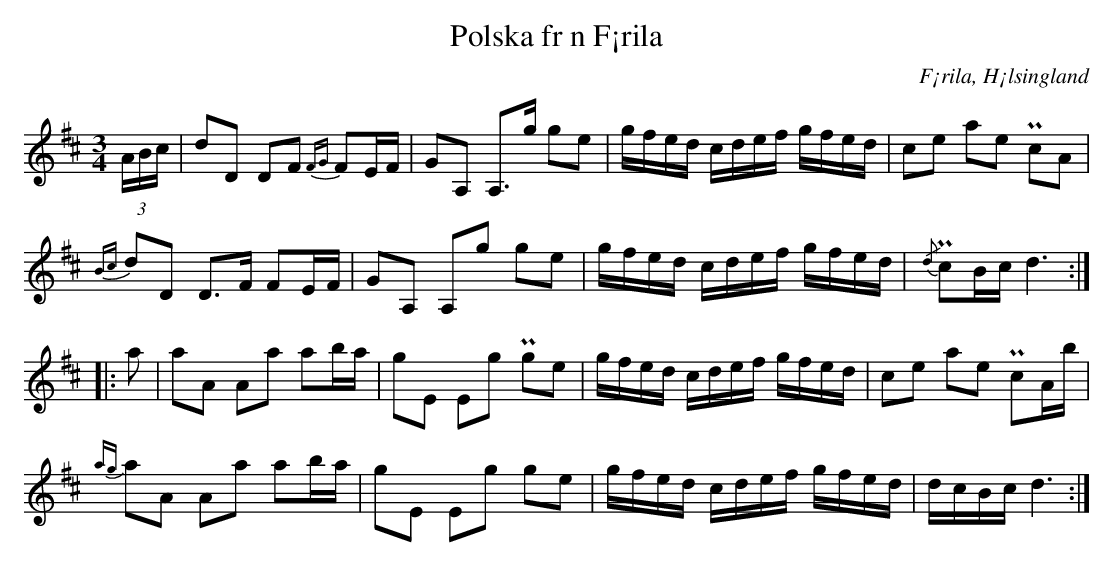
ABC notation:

X:1
T:Polska fr n F¡rila
O:F¡rila, H¡lsingland
M:3/4
L:1/16
U:t=turn
K:D
(3ABc | d2D2 D2F2 {F8/6G8/6}F2EF | G2A,2 A,2>g2 g2e2 | gfed cdef gfed | c2e2 a2e2 Pc2A2 |
{Bc}d2D2 D2>F2 F2EF | G2A,2 A,2g2 g2e2 | gfed cdef gfed | {/d}Pc2Bc d6 ::
a2 | a2A2 A2a2 a2ba | g2E2 E2g2 Pg2e2 | gfed cdef gfed | c2e2 a2e2 Pc2A4/3b2/3 |
{a6/5g5/5}a2A2 A2a2 a2ba | g2E2 E2g2 g2e2 | gfed cdef gfed | dcBc d6 :|
